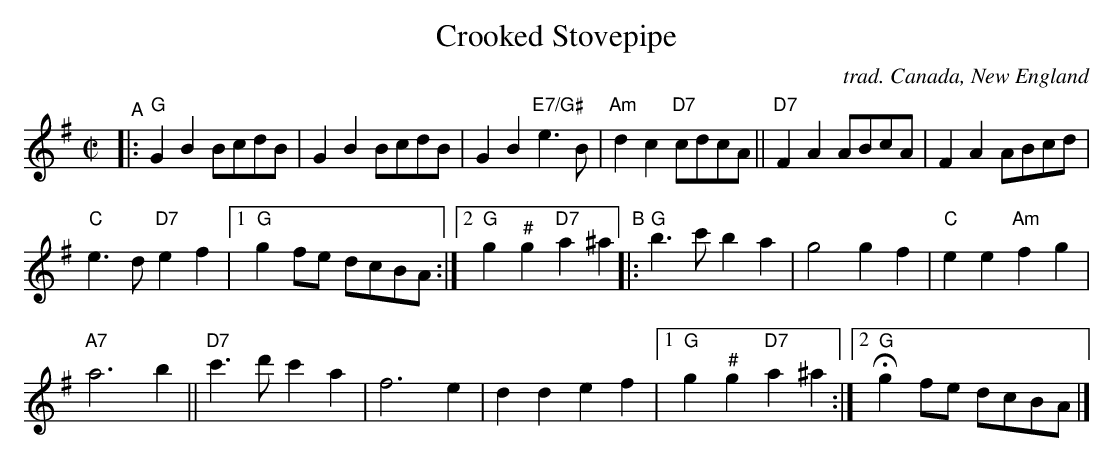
X:1
T: Crooked Stovepipe
O: trad. Canada, New England
M: C|
K: G
"^A"|: "G"G2B2 BcdB | G2B2 BcdB | G2B2 "E7/G#"e3B | "Am"d2c2 "D7"cdcA || "D7"F2A2 ABcA | F2A2 ABcd |
"C"e3d "D7"e2f2 |[1 "G"g2fe dcBA :|[2 "G"g2"^#"g2 "D7"a2^a2 "^B"|: "G"b3c' b2a2 | g4 g2f2 | "C"e2e2 "Am"f2g2 |
"A7"a6 b2 || "D7"c'3d' c'2a2 | f6 e2 | d2d2 e2f2 |[1 "G"g2"^#"g2 "D7"a2^a2 :|[2 "G"Hg2fe dcBA |]
